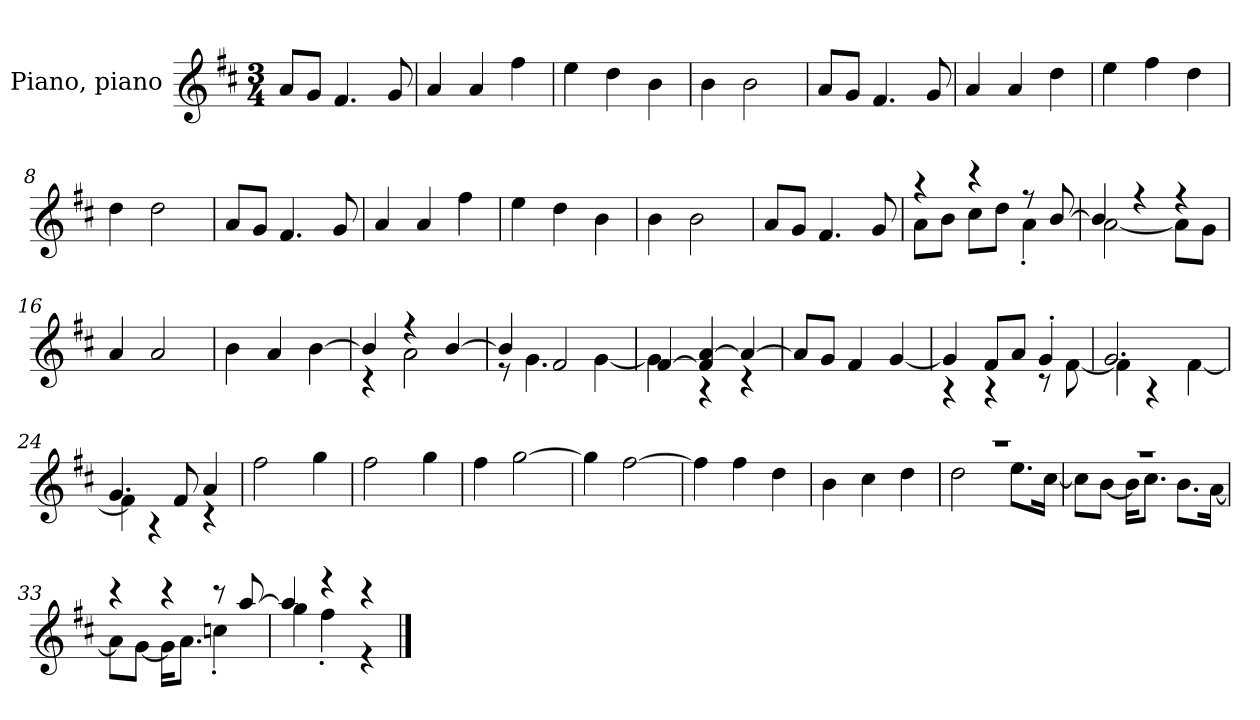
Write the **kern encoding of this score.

**kern
*part1
*staff1
*I"Piano, piano
*clefG2
*k[f#c#]
*M3/4
*MM115
=1
8a/L
8g/J
4.f#/
8g/
=2
4a/
4a/
4ff#\
=3
4ee\
4dd\
4b\
=4
4b\
2b\
=5
8a/L
8g/J
4.f#/
8g/
=6
4a/
4a/
4dd\
=7
4ee\
4ff#\
4dd\
=8
4dd\
2dd\
=9
8a/L
8g/J
4.f#/
8g/
!!LO:LB:g=z
=10
4a/
4a/
4ff#\
=11
4ee\
4dd\
4b\
=12
4b\
2b\
=13
8a/L
8g/J
4.f#/
8g/
=14
*^
4r	8a\L
.	8b\J
4r	8cc#\L
.	8dd\J
8r	4a'\
[8b/	.
=15	=15
4b/]	[2a\
4r	.
4r	8a\L]
.	8g\J
*v	*v
=16
4a/
2a/
=17
4b\
4a/
[4b\
=18
*^
4b/]	4r
4r	2a\
[4b/	.
!!LO:LB:g=z	!!
=19	=19
4b/]	8r
.	4.g\
2f#/	.
.	[4g\
=20	=20
[4f#/	4g\]
4f#/] [4a/	4r
4a/_	4r
*v	*v
=21
8a/L]
8g/J
4f#/
[4g/
=22
*^
4g/]	4r
8f#/L	4r
8a/J	.
4g'/	8r
.	[8f#\
=23	=23
2.g/	4f#\]
.	4r
.	[4f#\
=24	=24
4.g/	4f#\]
.	4r
8f#/	.
4a/	4r
*v	*v
=25
2ff#\
4gg\
=26
2ff#\
4gg\
=27
4ff#\
[2gg\
!!LO:LB:g=z
=28
4gg\]
[2ff#\
=29
4ff#\]
4ff#\
4dd\
=30
4b\
4cc#\
4dd\
=31
*^
2.r	2dd\
.	8.ee\L
.	[16cc#\Jk
=32	=32
2.r	8cc#\L]
.	[8b\J
.	16b\KL]
.	8.cc#\J
.	8.b\L
.	[16a\Jk
=33	=33
4r	8a\L]
.	[8g\J
4r	16g\KL]
.	8.a\J
8r	4ccn'\
[8aa/	.
=34	=34
4aa/]	4gg\
4r	4ff#'\
4r	4r
*v	*v
==
*-
